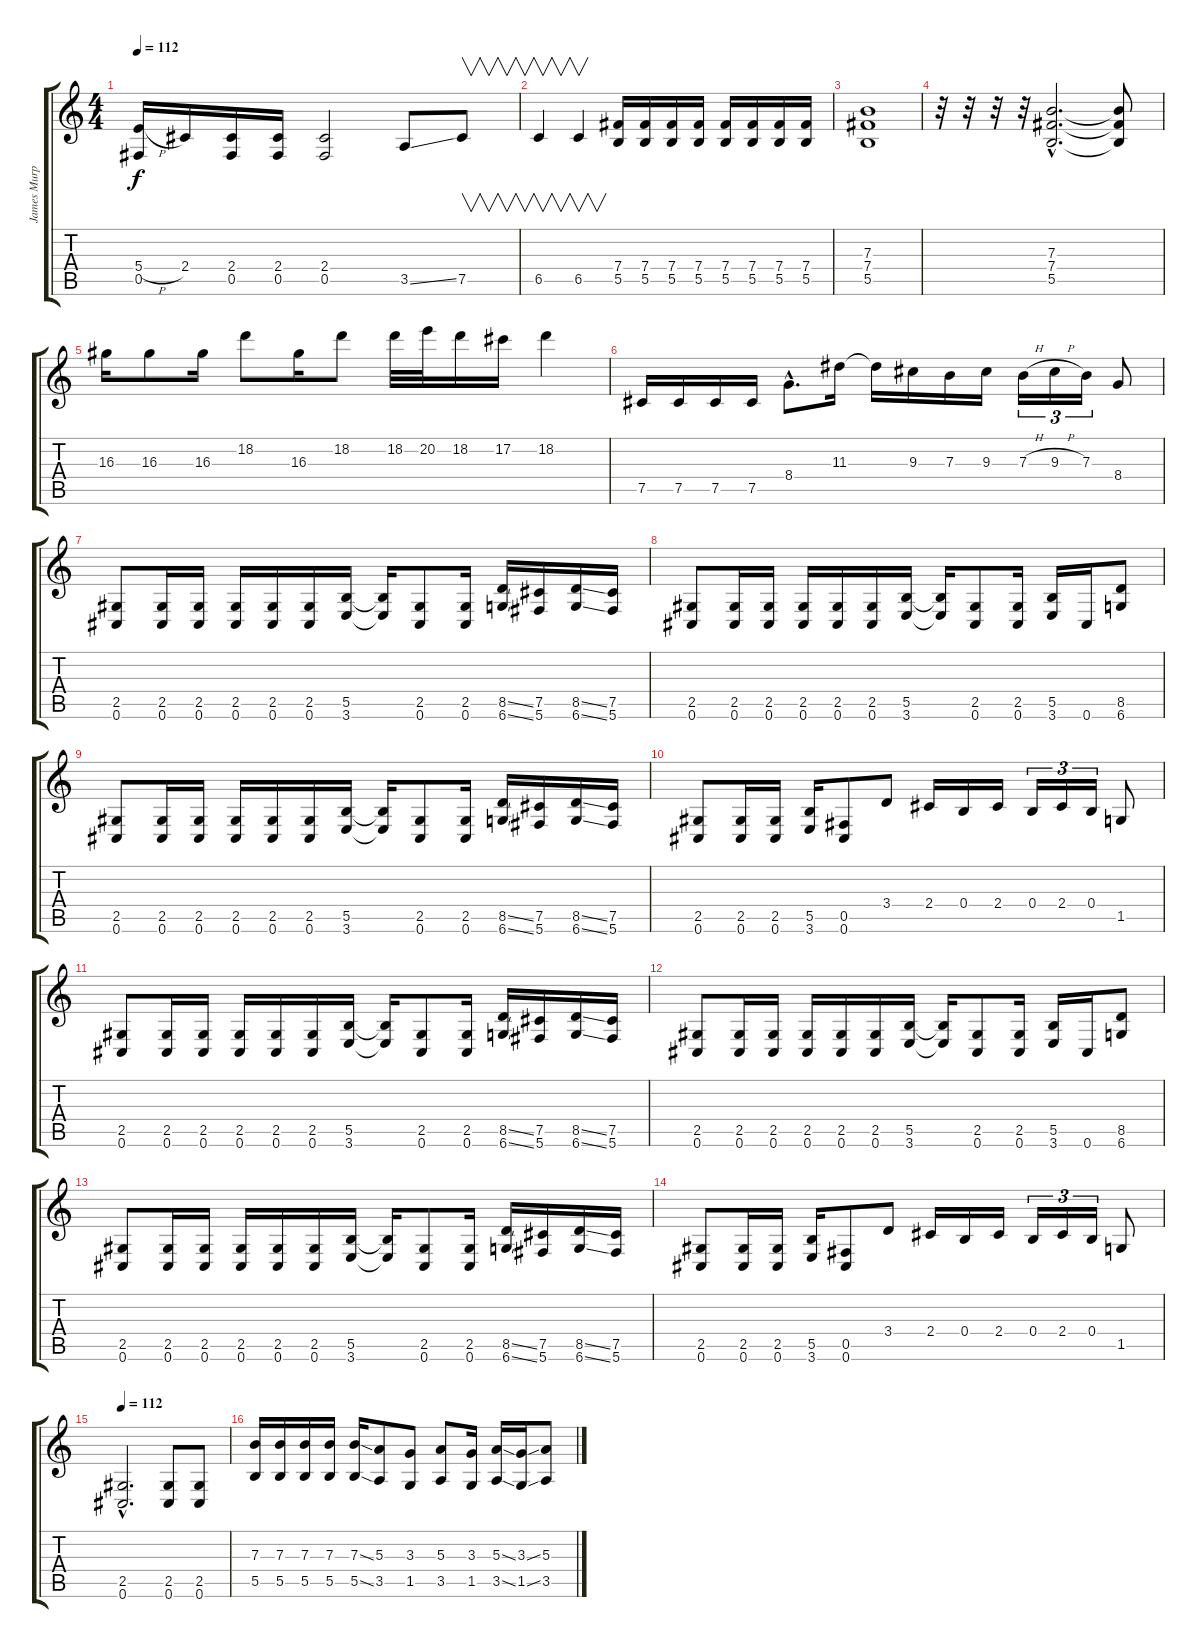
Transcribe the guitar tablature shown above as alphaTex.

\track ("James Murphy" "James Murp") {instrument distortionguitar}
\staff {score tabs}
\tuning (Db4 Ab3 E3 B2 Gb2 Db2) {hide}
\ts (4 4)
\tempo 112
\clef g2
\ks c
(5.4{h} 0.5).16{dy f} 2.4.16 (2.4 0.5).16 (2.4 0.5).16 (2.4 0.5).2 3.5{ss}.8 7.5.8{v} |
6.5.4{v} 6.5.4{v} (7.4 5.5).16 (7.4 5.5).16 (7.4 5.5).16 (7.4 5.5).16 (7.4 5.5).16 (7.4 5.5).16 (7.4 5.5).16 (7.4 5.5).16 |
(7.3 7.4 5.5).1 |
r.32 r.32 r.32 r.32 (7.3{hac} 7.4{hac} 5.5{hac}).2{d} (7.3{t} 7.4{t} 5.5{t}).8 |
16.3.16 16.3.8 16.3.16 18.2.8 16.3.16 18.2.8 18.2.32 20.2.32 18.2.16 17.2.16 18.2.4 |
7.5.16 7.5.16 7.5.16 7.5.16 8.4{hac}.8{d} 11.3.16 11.3{t}.16 9.3.16 7.3.16 9.3.16 7.3{h}.16{tu (3 2)} 9.3{h}.16{tu (3 2)} 7.3.16{tu (3 2)} 8.4.8 |
(2.5 0.6).8 (2.5 0.6).16 (2.5 0.6).16 (2.5 0.6).16 (2.5 0.6).16 (2.5 0.6).16 (5.5 3.6).16 (5.5{t} 3.6{t}).16 (2.5 0.6).8 (2.5 0.6).16 (8.5{ss} 6.6{ss}).16 (7.5 5.6).16 (8.5{ss} 6.6{ss}).16 (7.5 5.6).16 |
(2.5 0.6).8 (2.5 0.6).16 (2.5 0.6).16 (2.5 0.6).16 (2.5 0.6).16 (2.5 0.6).16 (5.5 3.6).16 (5.5{t} 3.6{t}).16 (2.5 0.6).8 (2.5 0.6).16 (5.5 3.6).16 0.6.16 (8.5 6.6).8 |
(2.5 0.6).8 (2.5 0.6).16 (2.5 0.6).16 (2.5 0.6).16 (2.5 0.6).16 (2.5 0.6).16 (5.5 3.6).16 (5.5{t} 3.6{t}).16 (2.5 0.6).8 (2.5 0.6).16 (8.5{ss} 6.6{ss}).16 (7.5 5.6).16 (8.5{ss} 6.6{ss}).16 (7.5 5.6).16 |
(2.5 0.6).8 (2.5 0.6).16 (2.5 0.6).16 (5.5 3.6).16 (0.5 0.6).8 3.4.8 2.4.16 0.4.16 2.4.16 0.4.16{tu (3 2)} 2.4.16{tu (3 2)} 0.4.16{tu (3 2)} 1.5.8 |
(2.5 0.6).8 (2.5 0.6).16 (2.5 0.6).16 (2.5 0.6).16 (2.5 0.6).16 (2.5 0.6).16 (5.5 3.6).16 (5.5{t} 3.6{t}).16 (2.5 0.6).8 (2.5 0.6).16 (8.5{ss} 6.6{ss}).16 (7.5 5.6).16 (8.5{ss} 6.6{ss}).16 (7.5 5.6).16 |
(2.5 0.6).8 (2.5 0.6).16 (2.5 0.6).16 (2.5 0.6).16 (2.5 0.6).16 (2.5 0.6).16 (5.5 3.6).16 (5.5{t} 3.6{t}).16 (2.5 0.6).8 (2.5 0.6).16 (5.5 3.6).16 0.6.16 (8.5 6.6).8 |
(2.5 0.6).8 (2.5 0.6).16 (2.5 0.6).16 (2.5 0.6).16 (2.5 0.6).16 (2.5 0.6).16 (5.5 3.6).16 (5.5{t} 3.6{t}).16 (2.5 0.6).8 (2.5 0.6).16 (8.5{ss} 6.6{ss}).16 (7.5 5.6).16 (8.5{ss} 6.6{ss}).16 (7.5 5.6).16 |
(2.5 0.6).8 (2.5 0.6).16 (2.5 0.6).16 (5.5 3.6).16 (0.5 0.6).8 3.4.8 2.4.16 0.4.16 2.4.16 0.4.16{tu (3 2)} 2.4.16{tu (3 2)} 0.4.16{tu (3 2)} 1.5.8 |
\tempo 112
(2.5{hac} 0.6{hac}).2{d} (2.5 0.6).8 (2.5 0.6).8 |
(7.3 5.5).16 (7.3 5.5).16 (7.3 5.5).16 (7.3 5.5).16 (7.3{ss} 5.5{ss}).16 (5.3 3.5).8 (3.3 1.5).8 (5.3 3.5).8 (3.3 1.5).16 (5.3{ss} 3.5{ss}).16 (3.3{ss} 1.5{ss}).16 (5.3 3.5).8
